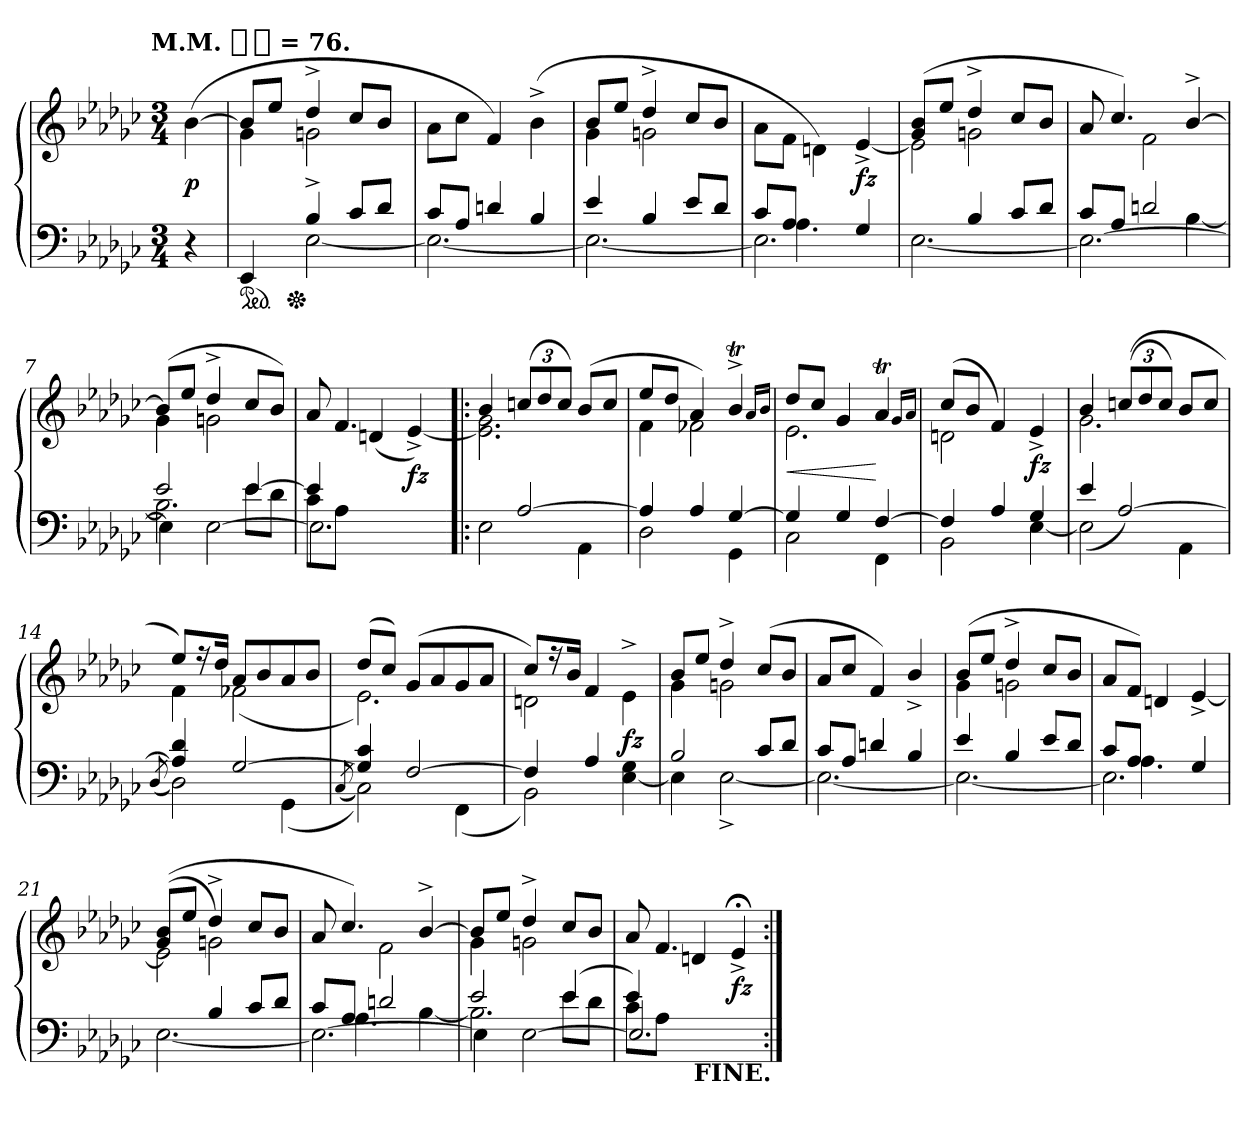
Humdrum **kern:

**kern	**kern	**dynam
*part1	*part1	*part1
*staff2	*staff1	*staff1/2
*clefF4	*clefG2	*
*k[b-e-a-d-g-c-]	*k[b-e-a-d-g-c-]	*
*e-:	*e-:	*
!!LO:TX:omd:t=M.M. [half-dot] = 76.
*M3/4	*M3/4	*
*MM228	*MM228	*
=	=	=
4r	(>[4b-	p
=1	=1	=1
*^	*^	*
*ped	*	*	*	*
*	*	*	*^	*
4ryy	4EE-	8b-L]	4g-	8.ryy	.
.	.	8ee-J	.	.	.
*Xped	*	*	*	*	*
.	.	.	.	2ryy	.
4B-^	[2E-	4dd-^	2gn	.	.
8c-L	.	8cc-L	.	.	.
8d-J	.	8b-J	.	.	.
.	.	.	.	16ryy	.
*	*	*v	*v	*v	*
=2	=2	=2	=2
8c-L	2.E-_	8a-L	.
8A-J	.	8cc-J	.
4dn	.	4f)	.
4B-	.	(4b-^<	.
=3	=3	=3	=3
*	*	*^	*
4e-	2.E-_	8b-L	4g-	.
.	.	8ee-J	.	.
4B-	.	4dd-^	2gn	.
8e-L	.	8cc-L	.	.
8d-J	.	8b-J	.	.
*	*	*v	*v	*
=4	=4	=4	=4
*	*^	*	*
8c-L	8ryy	2.E-\]	8a-\L	.
8A-J	4.A-	.	8fJ	.
4ryy	.	.	4dn\)	.
4G-/	4ryy	.	[4e-^>	fz
*	*v	*v	*	*
=5	=5	=5	=5
*	*	*^	*
*	*	*	*^	*
4ryy	[2.E-	4ryy	(>8g-/ 8b-/L	2e-\]	.
.	.	.	8ee-J	.	.
4B-	.	4dd-^	2gn	.	.
8c-L	.	8cc-/L	.	4ryy	.
8d-J	.	8b-J	.	.	.
*	*	*	*v	*v	*
=6	=6	=6	=6	=6
*	*^	*	*	*
8c-L	2ryy	2.E-\_	8a-	4ryy	.
8A-J	.	.	4.cc-)	.	.
2dn	.	.	.	2f	.
.	[4B-	.	[4b-^	.	.
=7	=7	=7	=7	=7	=7
*	*	*^	*	*	*
2e-	2.B-]	4E-\]	2ryy	(8b-L]	4g-	.
.	.	.	.	8ee-J	.	.
.	.	[2E-\	.	4dd-^	2gn	.
[4e-	.	.	8e-L	8cc-L	.	.
.	.	.	8d-J	8b-J)	.	.
*	*	*v	*v	*	*	*
=8	=8	=8	=8	=8	=8
4e-]	8c-L	2.E-\]	8a-	4ryy	.
.	8A-J	.	4.f	.	.
2ryy	2ryy	.	.	(>4dn/	.
.	.	.	[4e-^>)	4ryy	fz
*	*v	*v	*	*	*
=9!|:	=9!|:	=9!|:	=9!|:	=9!|:
4ryy	2E-	4b-	2.e-] 2.g-	.
[2A-	.	(>12ccnL	.	.
.	.	12dd-	.	.
.	.	12ccJ)	.	.
.	4AA-	(8b-L	.	.
.	.	8ccJ	.	.
=10	=10	=10	=10	=10
4A-]	2D-	8ee-L	4f	.
.	.	8dd-J	.	.
4A-	.	4a-)	2f-X	.
[4G-	4GG-	4b-t^<	.	.
.	.	16qa-/LL	.	.
.	.	16qb-/JJ	.	.
=11	=11	=11	=11	=11
4G-]	2C-	8dd-L	2.e-	<
.	.	8cc-J	.	.
4G-	.	4g-	.	.
[4F	4FF	4a-T	.	[
.	.	16qg-/LL	.	.
.	.	16qa-/JJ	.	.
=12	=12	=12	=12	=12
4F]	2BB-	(<8cc-L	2dn	.
.	.	8b-J	.	.
4A-	.	4f)	.	.
4G-	[4E-	4e-^>	4ryy	fz
=13	=13	=13	=13	=13
4e-	(>2E-]	4b-	2.g-	.
[2A-)	.	((12ccnL	.	.
.	.	12dd-	.	.
.	.	12ccJ)	.	.
.	4AA-	8b-L	.	.
.	.	8ccJ	.	.
=14	=14	=14	=14	=14
(<8qD-/	.	.	.	.
4A-] 4d-	2D-)	8ee-L)	4f	.
.	.	16r	.	.
.	.	16dd-Jk	.	.
[2G-	.	8a-L	(2f-X	.
.	.	8b-	.	.
.	(4GG-	8a-	.	.
.	.	8b-J	.	.
=15	=15	=15	=15	=15
(<8qC-/	.	.	.	.
4G-] 4c-	2C-))	(<8dd-L	2.e-)	.
.	.	8cc-J)	.	.
[2F	.	(<8g-L	.	.
.	.	8a-	.	.
.	(4FF	8g-	.	.
.	.	8a-J	.	.
=16	=16	=16	=16	=16
4F]	2BB-)	8cc-L)	2dn	.
.	.	16r	.	.
.	.	16b-Jk	.	.
4A-	.	4f	.	.
4ryy	[4E- 4G-	4e-^\	4ryy	fz
=17	=17	=17	=17	=17
2B-	4E-]	8b-L	4g-	.
.	.	8ee-J	.	.
.	[2E-^>	4dd-^	2gn	.
8c-L	.	(8cc-L	.	.
8d-J	.	8b-J	.	.
*	*	*v	*v	*
=18	=18	=18	=18
8c-L	2.E-_	8a-/L	.
8A-J	.	8cc-J	.
4dn	.	4f)	.
4B-	.	4b-^>/	.
=19	=19	=19	=19
*	*	*^	*
4e-	2.E-_	(8b-L	4g-	.
.	.	8ee-J	.	.
4B-	.	4dd-^	2gn	.
8e-L	.	8cc-L	.	.
8d-J	.	8b-J	.	.
*	*	*v	*v	*
=20	=20	=20	=20
*	*^	*	*
8c-L	8ryy	2.E-\]	8a-L	.
8A-J	4.A-	.	8fJ)	.
2ryy	.	.	4dn	.
.	4G-/	.	[4e-^>	.
*	*v	*v	*	*
=21	=21	=21	=21
*	*	*^	*
*	*	*	*^	*
4ryy	[2.E-	4ryy	(<(>8g-/ 8b-/L	2e-\]	.
.	.	.	8ee-J	.	.
4B-	.	4dd-^	2gn)	.	.
8c-L	.	4ryy	.	8cc-/L	.
8d-J	.	.	.	8b-/J	.
*	*	*	*v	*v	*
=22	=22	=22	=22	=22
*	*^	*	*	*
8c-L	8ryy	2.E-\_	8a-	4ryy	.
8A-J	4.A-	.	4.cc-)	.	.
2dn	.	.	.	2f	.
.	[4B-	.	[4b-^	.	.
=23	=23	=23	=23	=23	=23
*	*	*^	*	*	*
2e-	2.B-]	4E-\]	2ryy	8b-L]	4g-	.
.	.	.	.	8ee-J	.	.
.	.	[2E-\	.	4dd-^	2gn	.
(>4e-	.	.	8e-L	8cc-L	.	.
.	.	.	8d-J	8b-J	.	.
*	*	*v	*v	*	*	*
=24	=24	=24	=24	=24	=24
8c-\L	4e-/)	2.E-]	8a-	4ryy	.
8A-J	.	.	4.f	.	.
2ryy	2ryy	.	.	4dn/	.
.	.	.	4e-;<^>	4ryy	fz
*v	*v	*v	*	*	*
!LO:TX:b:B:rj:t=FINE.	!	!	!
*	*v	*v	*
=:|!	=:|!	=:|!
*-	*-	*-
